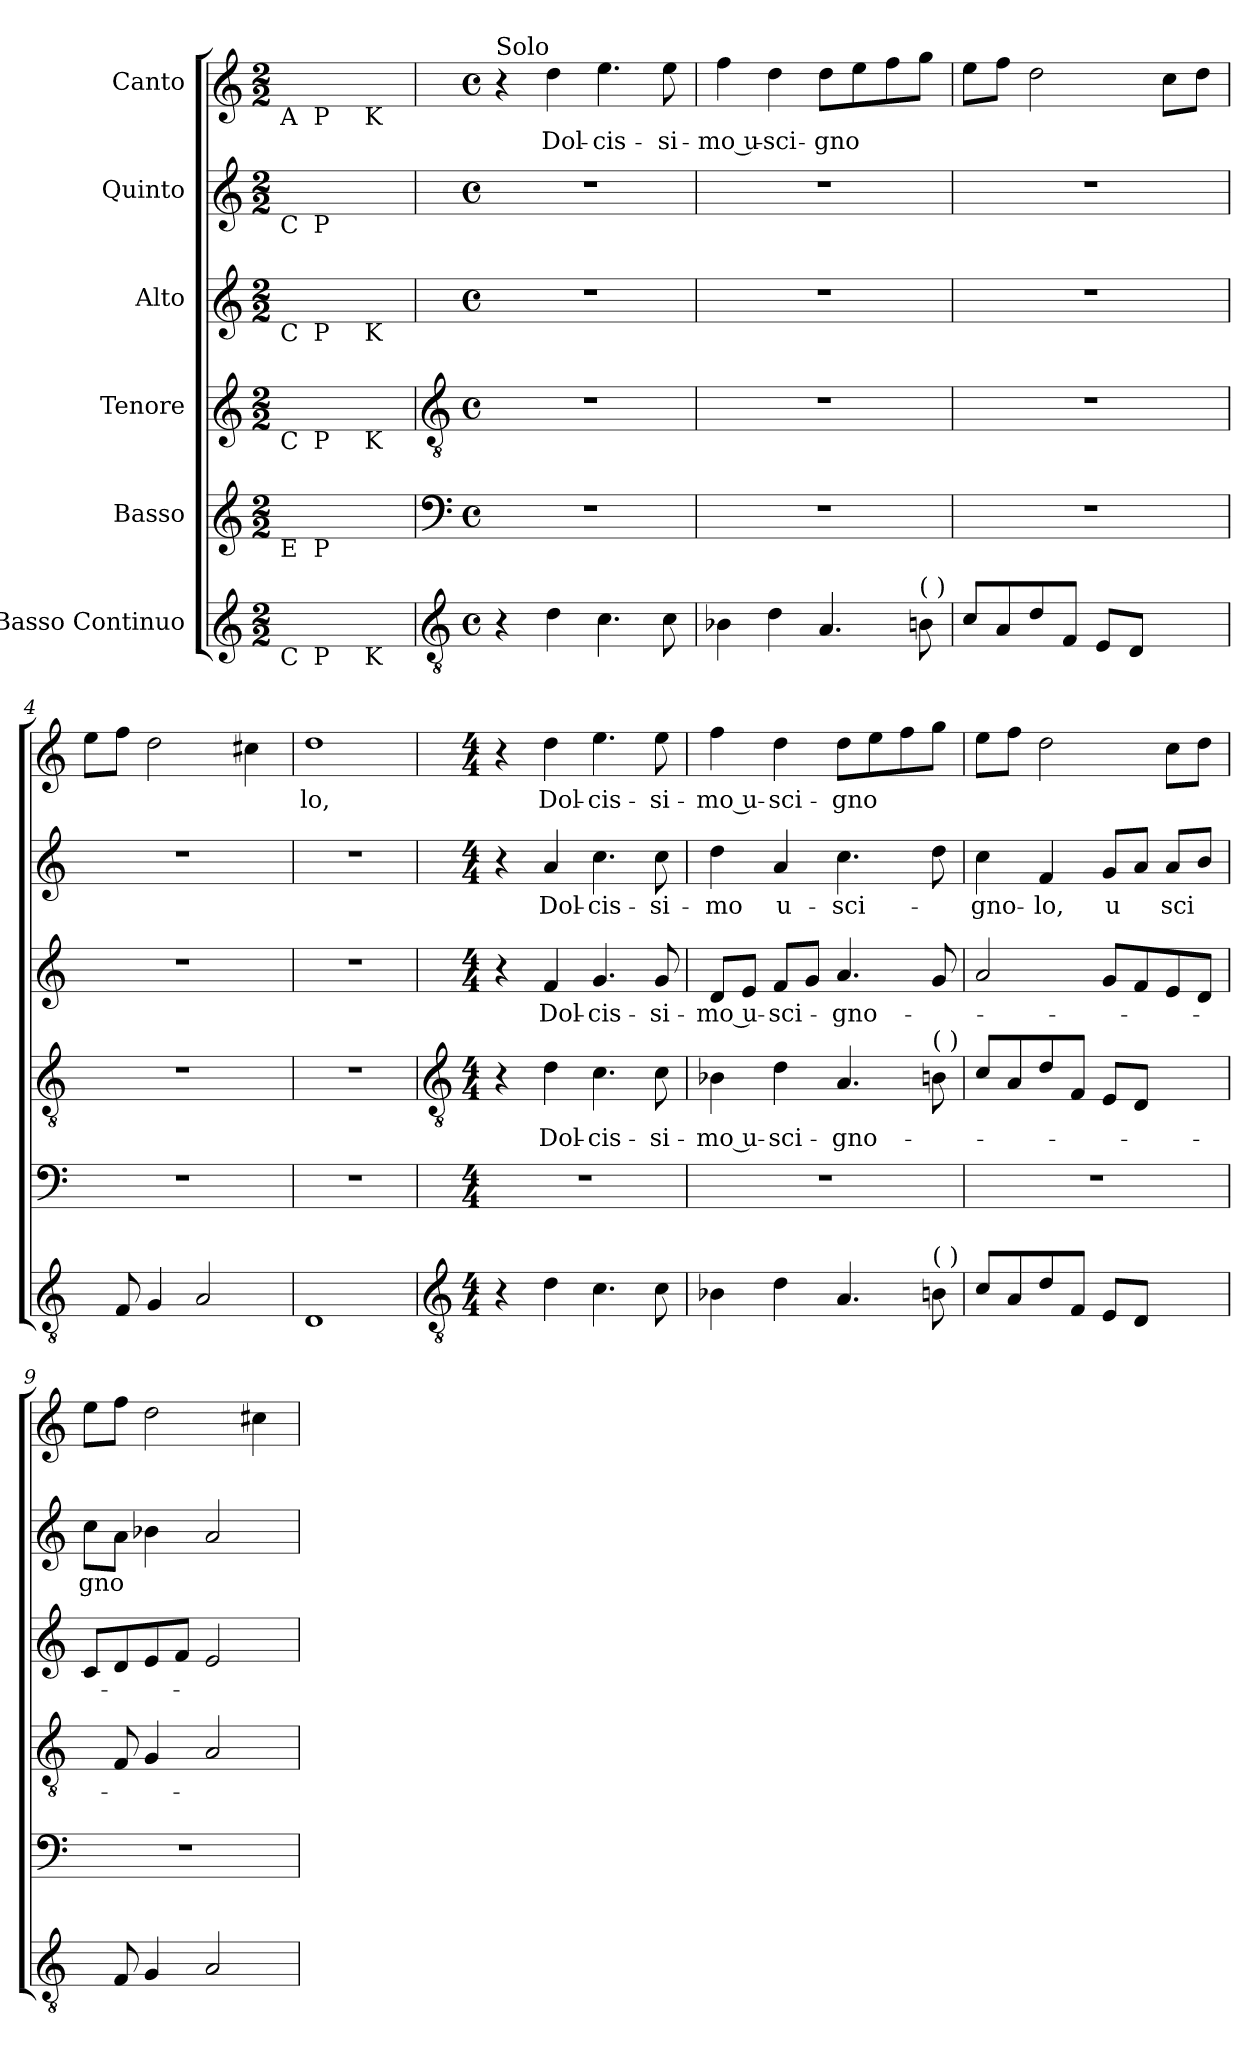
**kern	**kern	**kern	**text	**kern	**text	**kern	**text	**kern	**text
*part6	*part5	*part4	*part4	*part3	*part3	*part2	*part2	*part1	*part1
*staff6	*staff5	*staff4	*staff4	*staff3	*staff3	*staff2	*staff2	*staff1	*staff1
*I"Basso Continuo	*I"Basso	*I"Tenore	*	*I"Alto	*	*I"Quinto	*	*I"Canto	*
*clefG2	*clefG2	*clefG2	*	*clefG2	*	*clefG2	*	*clefG2	*
*k[]	*k[]	*k[]	*	*k[]	*	*k[]	*	*k[]	*
*C:	*C:	*C:	*	*C:	*	*C:	*	*C:	*
*M2/2	*M2/2	*M2/2	*	*M2/2	*	*M2/2	*	*M2/2	*
=	=	=	=	=	=	=	=	=	=
!	!	!	!	!	!	!	!	!LO:TX:b:t=A	!
!	!	!	!	!	!	!LO:TX:b:t=C	!	!	!
!	!	!	!	!LO:TX:b:t=C	!	!	!	!	!
!	!	!LO:TX:b:t=C	!	!	!	!	!	!	!
!	!LO:TX:b:t=E	!	!	!	!	!	!	!	!
!LO:TX:b:t=C	!	!	!	!	!	!	!	!	!
8ryy	8ryy	8ryy	.	8ryy	.	8ryy	.	8ryy	.
!	!	!	!	!	!	!	!	!LO:TX:b:t=P	!
!	!	!	!	!	!	!LO:TX:b:t=P	!	!	!
!	!	!	!	!LO:TX:b:t=P	!	!	!	!	!
!	!	!LO:TX:b:t=P	!	!	!	!	!	!	!
!	!LO:TX:b:t=P	!	!	!	!	!	!	!	!
!LO:TX:b:t=P	!	!	!	!	!	!	!	!	!
4ryy	4ryy	4ryy	.	4ryy	.	4ryy	.	4ryy	.
!	!	!	!	!	!	!	!	!LO:TX:b:t=K	!
!	!	!	!	!LO:TX:b:t=K	!	!	!	!	!
!	!	!LO:TX:b:t=K	!	!	!	!	!	!	!
!LO:TX:b:t=K	!	!	!	!	!	!	!	!	!
4ryy	4ryy	4ryy	.	4ryy	.	4ryy	.	4ryy	.
!!LO:LB:g=z
=1	=1	=1	=1	=1	=1	=1	=1	=1	=1
*clefGv2	*clefF4	*clefGv2	*	*	*	*	*	*	*
*M4/4	*M4/4	*M4/4	*	*M4/4	*	*M4/4	*	*M4/4	*
*met(c)	*met(c)	*met(c)	*	*met(c)	*	*met(c)	*	*met(c)	*
!	!	!	!	!	!	!	!	!LO:TX:a:t=Solo	!
4r	1r	1r	.	1r	.	1r	.	4r	.
!	!	!	!	!	!	!	!	!	!LO:LY:b
4d	.	.	.	.	.	.	.	4dd	Dol-
!	!	!	!	!	!	!	!	!	!LO:LY:b
4.c	.	.	.	.	.	.	.	4.ee	-cis-
!	!	!	!	!	!	!	!	!	!LO:LY:b
8c	.	.	.	.	.	.	.	8ee	-si-
=2	=2	=2	=2	=2	=2	=2	=2	=2	=2
!	!	!	!	!	!	!	!	!	!LO:LY:b
4B-X	1r	1r	.	1r	.	1r	.	4ff	-mo u-
!	!	!	!	!	!	!	!	!	!LO:LY:b
4d	.	.	.	.	.	.	.	4dd	-sci-
!	!	!	!	!	!	!	!	!	!LO:LY:b
4.A	.	.	.	.	.	.	.	8ddL	-gno
.	.	.	.	.	.	.	.	8ee	.
.	.	.	.	.	.	.	.	8ff	.
!LO:TX:a:t=(  )	!	!	!	!	!	!	!	!	!
8B	.	.	.	.	.	.	.	8ggJ	.
=3	=3	=3	=3	=3	=3	=3	=3	=3	=3
8cL	1r	1r	.	1r	.	1r	.	8eeL	.
8A	.	.	.	.	.	.	.	8ffJ	.
8d	.	.	.	.	.	.	.	2dd	.
8FJ	.	.	.	.	.	.	.	.	.
8EL	.	.	.	.	.	.	.	.	.
8DJ	.	.	.	.	.	.	.	.	.
[4Ayy	.	.	.	.	.	.	.	8ccL	.
.	.	.	.	.	.	.	.	8ddJ	.
=4	=4	=4	=4	=4	=4	=4	=4	=4	=4
8Ayy]	1r	1r	.	1r	.	1r	.	8eeL	.
8F	.	.	.	.	.	.	.	8ffJ	.
4G	.	.	.	.	.	.	.	2dd	.
2A	.	.	.	.	.	.	.	.	.
.	.	.	.	.	.	.	.	4cc#X	.
=5	=5	=5	=5	=5	=5	=5	=5	=5	=5
!	!	!	!	!	!	!	!	!	!LO:LY:b
1D	1r	1r	.	1r	.	1r	.	1dd	lo,
!!LO:LB:g=z
=6	=6	=6	=6	=6	=6	=6	=6	=6	=6
*clefGv2	*	*clefGv2	*	*	*	*	*	*	*
*M4/4	*M4/4	*M4/4	*	*M4/4	*	*M4/4	*	*M4/4	*
4r	1r	4r	.	4r	.	4r	.	4r	.
!	!	!	!LO:LY:b	!	!LO:LY:b	!	!LO:LY:b	!	!LO:LY:b
4d	.	4d	Dol-	4f	Dol-	4a	Dol-	4dd	Dol-
!	!	!	!LO:LY:b	!	!LO:LY:b	!	!LO:LY:b	!	!LO:LY:b
4.c	.	4.c	-cis-	4.g	-cis-	4.cc	-cis-	4.ee	-cis-
!	!	!	!LO:LY:b	!	!LO:LY:b	!	!LO:LY:b	!	!LO:LY:b
8c	.	8c	-si-	8g	-si-	8cc	-si-	8ee	-si-
=7	=7	=7	=7	=7	=7	=7	=7	=7	=7
!	!	!	!LO:LY:b	!	!LO:LY:b	!	!LO:LY:b	!	!LO:LY:b
4B-X	1r	4B-X	-mo u-	8dL	-mo u-	4dd	-mo	4ff	-mo u-
.	.	.	.	8eJ	.	.	.	.	.
!	!	!	!LO:LY:b	!	!LO:LY:b	!	!LO:LY:b	!	!LO:LY:b
4d	.	4d	-sci-	8fL	-sci-	4a	u-	4dd	-sci-
.	.	.	.	8gJ	.	.	.	.	.
!	!	!	!LO:LY:b	!	!LO:LY:b	!	!LO:LY:b	!	!LO:LY:b
4.A	.	4.A	-gno-	4.a	-gno-	4.cc	-sci-	8ddL	-gno
.	.	.	.	.	.	.	.	8ee	.
.	.	.	.	.	.	.	.	8ff	.
!	!	!LO:TX:a:t=(  )	!	!	!	!	!	!	!
!LO:TX:a:t=(  )	!	!	!	!	!	!	!	!	!
8B	.	8B	.	8g	.	8dd	.	8ggJ	.
=8	=8	=8	=8	=8	=8	=8	=8	=8	=8
!	!	!	!	!	!	!	!LO:LY:b	!	!
8cL	1r	8cL	.	2a	.	4cc	-gno-	8eeL	.
8A	.	8A	.	.	.	.	.	8ffJ	.
!	!	!	!	!	!	!	!LO:LY:b	!	!
8d	.	8d	.	.	.	4f	-lo,	2dd	.
8FJ	.	8FJ	.	.	.	.	.	.	.
!	!	!	!	!	!	!	!LO:LY:b	!	!
8EL	.	8EL	.	8gL	.	8gL	u	.	.
8DJ	.	8DJ	.	8f	.	8aJ	.	.	.
!	!	!	!	!	!	!	!LO:LY:b	!	!
[4Ayy	.	[4Ayy	.	8e	.	8aL	sci	8ccL	.
.	.	.	.	8dJ	.	8bJ	.	8ddJ	.
=9	=9	=9	=9	=9	=9	=9	=9	=9	=9
!	!	!	!	!	!	!	!LO:LY:b	!	!
8Ayy]	1r	8Ayy]	.	8cL	.	8ccL	gno	8eeL	.
8F	.	8F	.	8d	.	8aJ	.	8ffJ	.
4G	.	4G	.	8e	.	4b-X	.	2dd	.
.	.	.	.	8fJ	.	.	.	.	.
2A	.	2A	.	2e	.	2a	.	.	.
.	.	.	.	.	.	.	.	4cc#X	.
=	=	=	=	=	=	=	=	=	=
*-	*-	*-	*-	*-	*-	*-	*-	*-	*-
